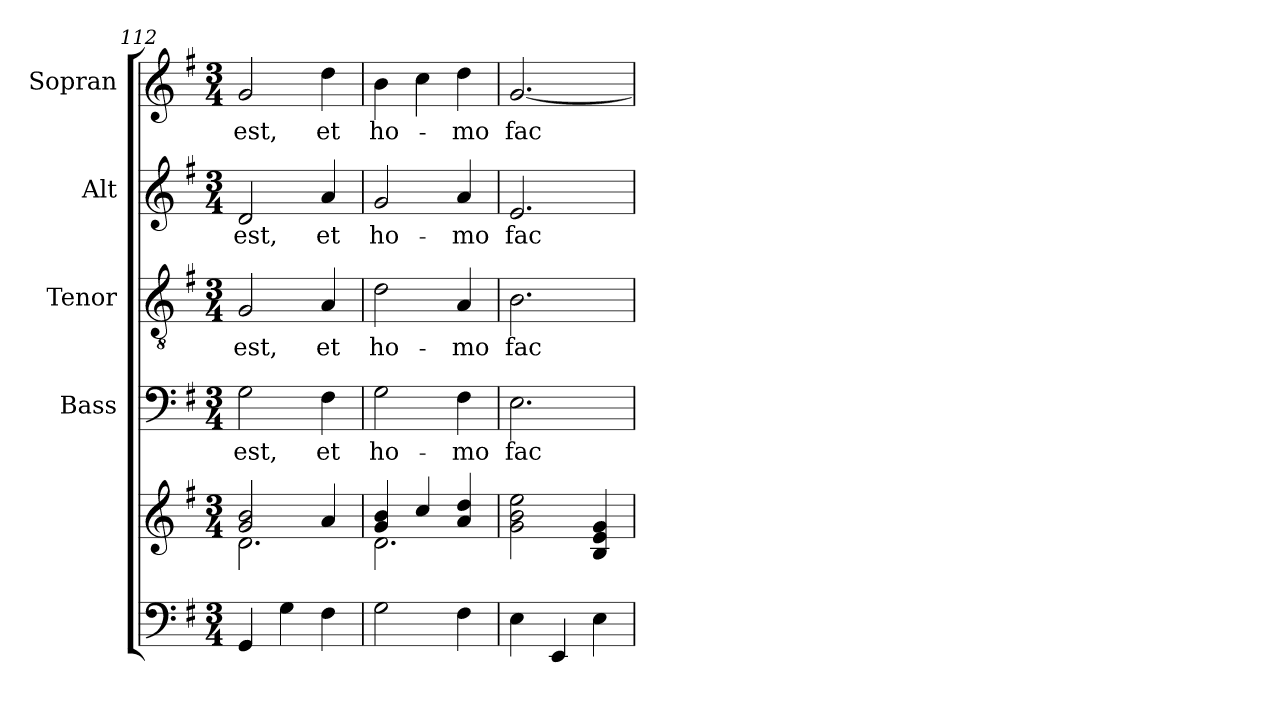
**kern	**kern	**kern	**text	**kern	**text	**kern	**text	**kern	**text
*part5	*part5	*part4	*part4	*part3	*part3	*part2	*part2	*part1	*part1
*staff6	*staff5	*staff4	*staff4	*staff3	*staff3	*staff2	*staff2	*staff1	*staff1
*	*	*I"Bass	*	*I"Tenor	*	*I"Alt	*	*I"Sopran	*
*	*	*I'B.	*	*I'T.	*	*I'A.	*	*I'S.	*
*clefF4	*clefG2	*clefF4	*	*clefGv2	*	*clefG2	*	*clefG2	*
*k[f#]	*k[f#]	*k[f#]	*	*k[f#]	*	*k[f#]	*	*k[f#]	*
*G:	*G:	*G:	*	*G:	*	*G:	*	*G:	*
*M3/4	*M3/4	*M3/4	*	*M3/4	*	*M3/4	*	*M3/4	*
=112	=112	=112	=112	=112	=112	=112	=112	=112	=112
*	*^	*	*	*	*	*	*	*	*
!	!	!	!	!LO:LY:b	!	!LO:LY:b	!	!LO:LY:b	!	!LO:LY:b
4GG/	2g/ 2b/	2.d\	2G\	est,	2G/	est,	2d/	est,	2g/	est,
4G\	.	.	.	.	.	.	.	.	.	.
!	!	!	!	!LO:LY:b	!	!LO:LY:b	!	!LO:LY:b	!	!LO:LY:b
4F#\	4a/	.	4F#\	et	4A/	et	4a/	et	4dd\	et
=113	=113	=113	=113	=113	=113	=113	=113	=113	=113	=113
!	!	!	!	!LO:LY:b	!	!LO:LY:b	!	!LO:LY:b	!	!LO:LY:b
2G\	4g/ 4b/	2.d\	2G\	ho-	2d\	ho-	2g/	ho-	4b\	ho-
.	4cc/	.	.	.	.	.	.	.	4cc\	.
!	!	!	!	!LO:LY:b	!	!LO:LY:b	!	!LO:LY:b	!	!LO:LY:b
4F#\	4a/ 4dd/	.	4F#\	-mo	4A/	-mo	4a/	-mo	4dd\	-mo
*	*v	*v	*	*	*	*	*	*	*	*
=114	=114	=114	=114	=114	=114	=114	=114	=114	=114
!	!	!	!LO:LY:b	!	!LO:LY:b	!	!LO:LY:b	!	!LO:LY:b
4E\	2g\ 2b\ 2ee\	2.E\	fac-	2.B\	fac-	2.e/	fac-	[2.g/	fac-
4EE/	.	.	.	.	.	.	.	.	.
4E\	4B/ 4e/ 4g/	.	.	.	.	.	.	.	.
=	=	=	=	=	=	=	=	=	=
*-	*-	*-	*-	*-	*-	*-	*-	*-	*-
